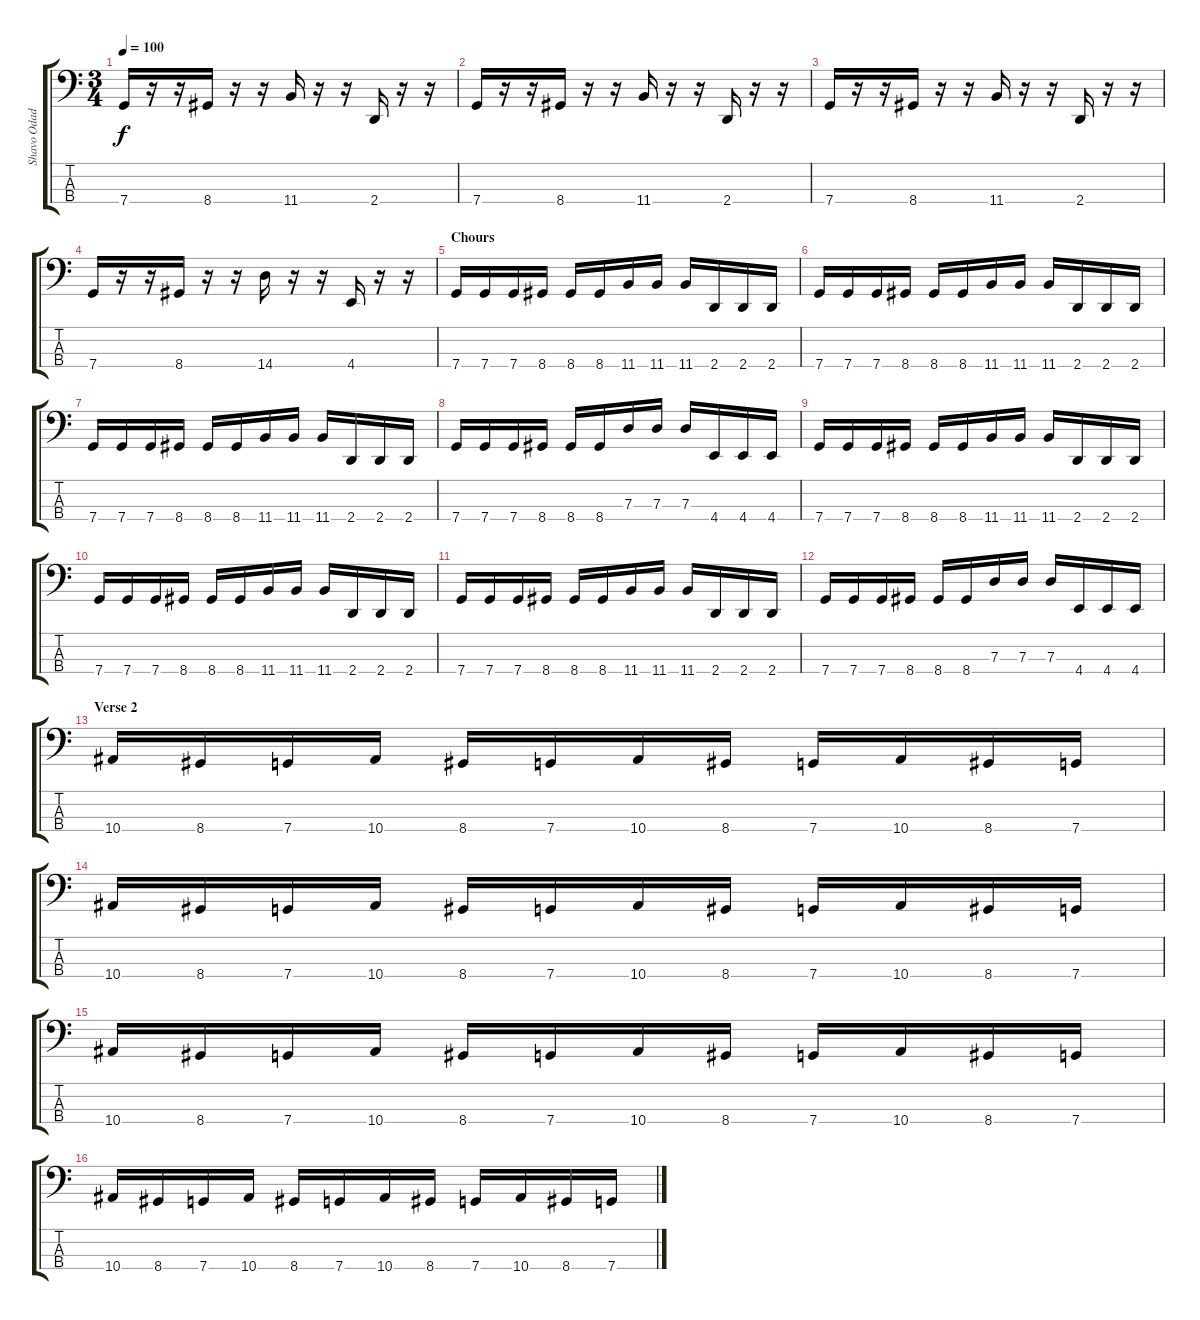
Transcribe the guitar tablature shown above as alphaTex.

\track ("Shavo Odadjian" "Shavo Odad") {instrument electricbasspick}
\staff {score tabs}
\tuning (F2 C2 G1 C1) {hide}
\ts (3 4)
\tempo 100
\clef f4
\ks c
7.4.16{dy f} r.16 r.16 8.4.16 r.16 r.16 11.4.16 r.16 r.16 2.4.16 r.16 r.16 |
7.4.16 r.16 r.16 8.4.16 r.16 r.16 11.4.16 r.16 r.16 2.4.16 r.16 r.16 |
7.4.16 r.16 r.16 8.4.16 r.16 r.16 11.4.16 r.16 r.16 2.4.16 r.16 r.16 |
7.4.16 r.16 r.16 8.4.16 r.16 r.16 14.4.16 r.16 r.16 4.4.16 r.16 r.16 |
\section ("" "Chours")
7.4.16 7.4.16 7.4.16 8.4.16 8.4.16 8.4.16 11.4.16 11.4.16 11.4.16 2.4.16 2.4.16 2.4.16 |
7.4.16 7.4.16 7.4.16 8.4.16 8.4.16 8.4.16 11.4.16 11.4.16 11.4.16 2.4.16 2.4.16 2.4.16 |
7.4.16 7.4.16 7.4.16 8.4.16 8.4.16 8.4.16 11.4.16 11.4.16 11.4.16 2.4.16 2.4.16 2.4.16 |
7.4.16 7.4.16 7.4.16 8.4.16 8.4.16 8.4.16 7.3.16 7.3.16 7.3.16 4.4.16 4.4.16 4.4.16 |
7.4.16 7.4.16 7.4.16 8.4.16 8.4.16 8.4.16 11.4.16 11.4.16 11.4.16 2.4.16 2.4.16 2.4.16 |
7.4.16 7.4.16 7.4.16 8.4.16 8.4.16 8.4.16 11.4.16 11.4.16 11.4.16 2.4.16 2.4.16 2.4.16 |
7.4.16 7.4.16 7.4.16 8.4.16 8.4.16 8.4.16 11.4.16 11.4.16 11.4.16 2.4.16 2.4.16 2.4.16 |
7.4.16 7.4.16 7.4.16 8.4.16 8.4.16 8.4.16 7.3.16 7.3.16 7.3.16 4.4.16 4.4.16 4.4.16 |
\section ("" "Verse 2")
10.4.16 8.4.16 7.4.16 10.4.16 8.4.16 7.4.16 10.4.16 8.4.16 7.4.16 10.4.16 8.4.16 7.4.16 |
10.4.16 8.4.16 7.4.16 10.4.16 8.4.16 7.4.16 10.4.16 8.4.16 7.4.16 10.4.16 8.4.16 7.4.16 |
10.4.16 8.4.16 7.4.16 10.4.16 8.4.16 7.4.16 10.4.16 8.4.16 7.4.16 10.4.16 8.4.16 7.4.16 |
10.4.16 8.4.16 7.4.16 10.4.16 8.4.16 7.4.16 10.4.16 8.4.16 7.4.16 10.4.16 8.4.16 7.4.16
